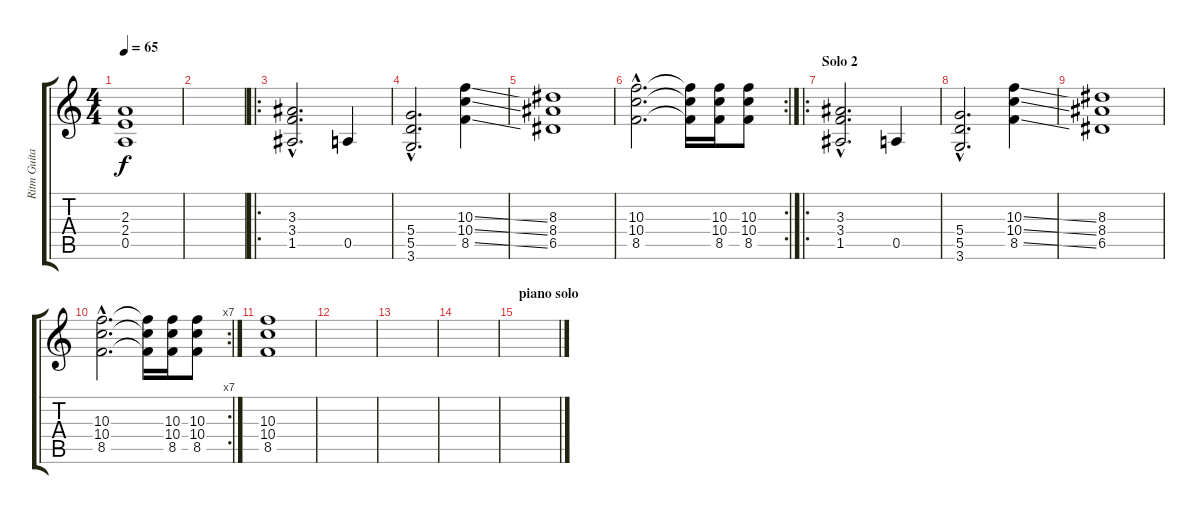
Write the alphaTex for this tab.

\track ("Ritm Guitar" "Ritm Guita") {instrument distortionguitar}
\staff {score tabs}
\tuning (E4 B3 G3 D3 A2 E2) {hide}
\ts (4 4)
\tempo 65
\clef g2
\ks c
(2.3 2.4 0.5).1{dy f} |
|
\ro
(3.3{hac} 3.4{hac} 1.5{hac}).2{d} 0.5.4 |
(5.4{hac} 5.5{hac} 3.6{hac}).2{d} (10.3{ss} 10.4{ss} 8.5{ss}).4 |
(8.3 8.4 6.5).1 |
\rc 2
(10.3{hac} 10.4{hac} 8.5{hac}).2{d} (10.3{t} 10.4{t} 8.5{t}).16 (10.3 10.4 8.5).16 (10.3 10.4 8.5).8 |
\ro
\section ("" "Solo 2")
(3.3{hac} 3.4{hac} 1.5{hac}).2{d} 0.5.4 |
(5.4{hac} 5.5{hac} 3.6{hac}).2{d} (10.3{ss} 10.4{ss} 8.5{ss}).4 |
(8.3 8.4 6.5).1 |
\rc 7
(10.3{hac} 10.4{hac} 8.5{hac}).2{d} (10.3{t} 10.4{t} 8.5{t}).16 (10.3 10.4 8.5).16 (10.3 10.4 8.5).8 |
(10.3 10.4 8.5).1 |
|
|
|
\section ("" "piano solo")
